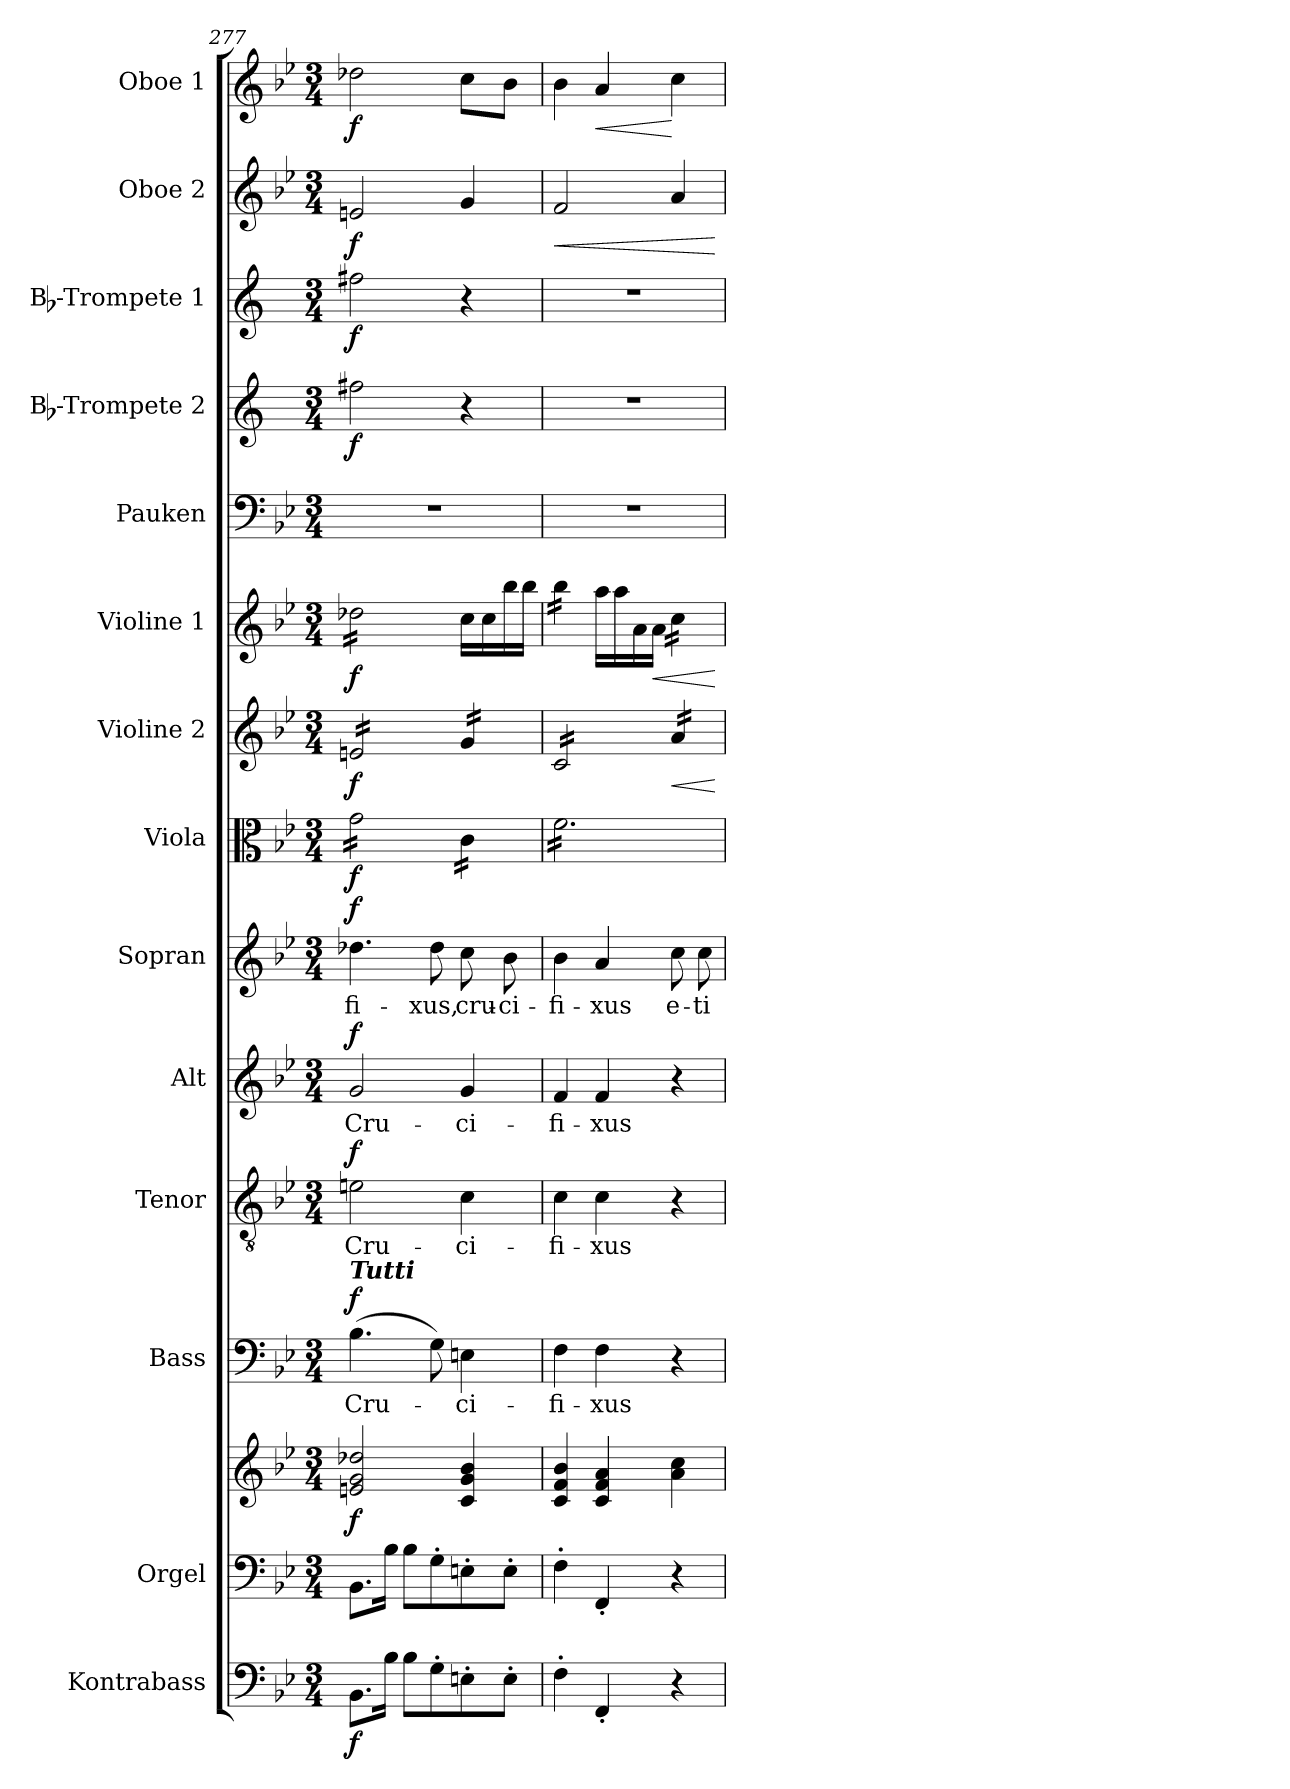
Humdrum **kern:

**kern	**dynam	**kern	**kern	**dynam	**kern	**text	**dynam	**kern	**text	**dynam	**kern	**text	**dynam	**kern	**text	**dynam	**kern	**dynam	**kern	**dynam	**kern	**dynam	**kern	**kern	**dynam	**kern	**dynam	**kern	**dynam	**kern	**dynam
*part14	*part14	*part13	*part13	*part13	*part12	*part12	*part12	*part11	*part11	*part11	*part10	*part10	*part10	*part9	*part9	*part9	*part8	*part8	*part7	*part7	*part6	*part6	*part5	*part4	*part4	*part3	*part3	*part2	*part2	*part1	*part1
*staff15	*staff15	*staff14	*staff13	*staff13/14	*staff12	*staff12	*staff12	*staff11	*staff11	*staff11	*staff10	*staff10	*staff10	*staff9	*staff9	*staff9	*staff8	*staff8	*staff7	*staff7	*staff6	*staff6	*staff5	*staff4	*staff4	*staff3	*staff3	*staff2	*staff2	*staff1	*staff1
*I"Kontrabass	*	*I"Orgel	*	*	*I"Bass	*	*	*I"Tenor	*	*	*I"Alt	*	*	*I"Sopran	*	*	*I"Viola	*	*I"Violine 2	*	*I"Violine 1	*	*I"Pauken	*I"Bb-Trompete 2	*	*I"Bb-Trompete 1	*	*I"Oboe 2	*	*I"Oboe 1	*
*I'Kb.	*	*I'Org.	*	*	*I'B.	*	*	*I'T.	*	*	*I'A.	*	*	*I'S.	*	*	*I'Vla.	*	*I'Vl. 2	*	*I'Vl. 1	*	*I'Pk.	*I'Bb Trp. 2	*	*I'Bb Trp. 1	*	*I'Ob. 2	*	*I'Ob. 1	*
*clefF4	*	*clefF4	*clefG2	*	*clefF4	*	*	*clefGv2	*	*	*clefG2	*	*	*clefG2	*	*	*clefC3	*	*clefG2	*	*clefG2	*	*clefF4	*clefG2	*	*clefG2	*	*clefG2	*	*clefG2	*
*ITrd7c12	*	*	*	*	*	*	*	*	*	*	*	*	*	*	*	*	*	*	*	*	*	*	*	*ITrd1c2	*	*ITrd1c2	*	*	*	*	*
*k[b-e-]	*	*k[b-e-]	*k[b-e-]	*	*k[b-e-]	*	*	*k[b-e-]	*	*	*k[b-e-]	*	*	*k[b-e-]	*	*	*k[b-e-]	*	*k[b-e-]	*	*k[b-e-]	*	*k[b-e-]	*k[b-e-]	*	*k[b-e-]	*	*k[b-e-]	*	*k[b-e-]	*
*B-:	*	*B-:	*B-:	*	*B-:	*	*	*B-:	*	*	*B-:	*	*	*B-:	*	*	*B-:	*	*B-:	*	*B-:	*	*B-:	*B-:	*	*B-:	*	*B-:	*	*B-:	*
*M3/4	*	*M3/4	*M3/4	*	*M3/4	*	*	*M3/4	*	*	*M3/4	*	*	*M3/4	*	*	*M3/4	*	*M3/4	*	*M3/4	*	*M3/4	*M3/4	*	*M3/4	*	*M3/4	*	*M3/4	*
=277	=277	=277	=277	=277	=277	=277	=277	=277	=277	=277	=277	=277	=277	=277	=277	=277	=277	=277	=277	=277	=277	=277	=277	=277	=277	=277	=277	=277	=277	=277	=277
!	!	!	!	!	!LO:TX:a:Bi:t=Tutti	!	!	!	!	!	!	!	!	!	!	!	!	!	!	!	!	!	!	!	!	!	!	!	!	!	!
!	!LO:DY:b	!	!	!LO:DY:b	!	!LO:LY:b	!LO:DY:a	!	!LO:LY:b	!LO:DY:a	!	!LO:LY:b	!LO:DY:a	!	!LO:LY:b	!LO:DY:a	!	!LO:DY:b	!	!LO:DY:b	!	!LO:DY:b	!	!	!LO:DY:b	!	!LO:DY:b	!	!LO:DY:b	!	!LO:DY:b
*	*	*	*	*	*	*	*	*	*	*	*	*	*	*	*	*	*tremolo	*	*	*	*	*	*	*	*	*	*	*	*	*	*
*	*	*	*	*	*	*	*	*	*	*	*	*	*	*	*	*	*	*	*tremolo	*	*	*	*	*	*	*	*	*	*	*	*
*	*	*	*	*	*	*	*	*	*	*	*	*	*	*	*	*	*	*	*	*	*tremolo	*	*	*	*	*	*	*	*	*	*
8.BBB-\L	f	8.BB-\L	2en/ 2g/ 2dd-X/	f	(>4.B-\	Cru-	f	2en\	Cru-	f	2g/	Cru-	f	4.dd-X\	-fi-	f	16g\LL	f	16en/LL	f	16dd-X\LL	f	2.r	2een\	f	2een\	f	2en/	f	2dd-X\	f
.	.	.	.	.	.	.	.	.	.	.	.	.	.	.	.	.	16g\	.	16en/	.	16dd-X\	.	.	.	.	.	.	.	.	.	.
.	.	.	.	.	.	.	.	.	.	.	.	.	.	.	.	.	16g\	.	16en/	.	16dd-X\	.	.	.	.	.	.	.	.	.	.
16BB-\Jk	.	16B-\Jk	.	.	.	.	.	.	.	.	.	.	.	.	.	.	16g\	.	16en/	.	16dd-X\	.	.	.	.	.	.	.	.	.	.
8BB-\L	.	8B-\L	.	.	.	.	.	.	.	.	.	.	.	.	.	.	16g\	.	16en/	.	16dd-X\	.	.	.	.	.	.	.	.	.	.
.	.	.	.	.	.	.	.	.	.	.	.	.	.	.	.	.	16g\	.	16en/	.	16dd-X\	.	.	.	.	.	.	.	.	.	.
!	!	!	!	!	!	!	!	!	!	!	!	!	!	!	!LO:LY:b	!	!	!	!	!	!	!	!	!	!	!	!	!	!	!	!
8GG'>\	.	8G'>\	.	.	8G\)	.	.	.	.	.	.	.	.	8dd-\	-xus,	.	16g\	.	16en/	.	16dd-X\	.	.	.	.	.	.	.	.	.	.
.	.	.	.	.	.	.	.	.	.	.	.	.	.	.	.	.	16g\JJ	.	16en/JJ	.	16dd-X\JJ	.	.	.	.	.	.	.	.	.	.
*	*	*	*	*	*	*	*	*	*	*	*	*	*	*	*	*	*	*	*	*	*Xtremolo	*	*	*	*	*	*	*	*	*	*
!	!	!	!	!	!	!LO:LY:b	!	!	!LO:LY:b	!	!	!LO:LY:b	!	!	!LO:LY:b	!	!	!	!	!	!	!	!	!	!	!	!	!	!	!	!
8EEn'>\	.	8En'>\	4c/ 4g/ 4b-/	.	4En\	-ci-	.	4c\	-ci-	.	4g/	-ci-	.	8cc\	cru-	.	16c\LL	.	16g/LL	.	16cc\LL	.	.	4r	.	4r	.	4g/	.	8cc\L	.
.	.	.	.	.	.	.	.	.	.	.	.	.	.	.	.	.	16c\	.	16g/	.	16cc\	.	.	.	.	.	.	.	.	.	.
!	!	!	!	!	!	!	!	!	!	!	!	!	!	!	!LO:LY:b	!	!	!	!	!	!	!	!	!	!	!	!	!	!	!	!
8EE'>\J	.	8E'>\J	.	.	.	.	.	.	.	.	.	.	.	8b-\	-ci-	.	16c\	.	16g/	.	16bb-\	.	.	.	.	.	.	.	.	8b-\J	.
.	.	.	.	.	.	.	.	.	.	.	.	.	.	.	.	.	16c\JJ	.	16g/JJ	.	16bb-\JJ	.	.	.	.	.	.	.	.	.	.
=278	=278	=278	=278	=278	=278	=278	=278	=278	=278	=278	=278	=278	=278	=278	=278	=278	=278	=278	=278	=278	=278	=278	=278	=278	=278	=278	=278	=278	=278	=278	=278
!	!	!	!	!	!	!LO:LY:b	!	!	!LO:LY:b	!	!	!LO:LY:b	!	!	!LO:LY:b	!	!	!	!	!	!	!	!	!	!	!	!	!	!LO:HP:b	!	!
*	*	*	*	*	*	*	*	*	*	*	*	*	*	*	*	*	*	*	*	*	*tremolo	*	*	*	*	*	*	*	*	*	*
4FF'>\	.	4F'>\	4c/ 4f/ 4b-/	.	4F\	-fi-	.	4c\	-fi-	.	4f/	-fi-	.	4b-\	-fi-	.	16f\LL	.	16c/LL	.	16bb-\LL	.	2.r	2.r	.	2.r	.	2f/	<	4b-\	.
.	.	.	.	.	.	.	.	.	.	.	.	.	.	.	.	.	16f\	.	16c/	.	16bb-\	.	.	.	.	.	.	.	.	.	.
.	.	.	.	.	.	.	.	.	.	.	.	.	.	.	.	.	16f\	.	16c/	.	16bb-\	.	.	.	.	.	.	.	.	.	.
.	.	.	.	.	.	.	.	.	.	.	.	.	.	.	.	.	16f\	.	16c/	.	16bb-\JJ	.	.	.	.	.	.	.	.	.	.
*	*	*	*	*	*	*	*	*	*	*	*	*	*	*	*	*	*	*	*	*	*Xtremolo	*	*	*	*	*	*	*	*	*	*
!	!	!	!	!	!	!LO:LY:b	!	!	!LO:LY:b	!	!	!LO:LY:b	!	!	!LO:LY:b	!	!	!	!	!	!	!	!	!	!	!	!	!	!	!	!LO:HP:b
4FFF'</	.	4FF'</	4c/ 4f/ 4a/	.	4F\	-xus	.	4c\	-xus	.	4f/	-xus	.	4a/	-xus	.	16f\	.	16c/	.	16aa\LL	.	.	.	.	.	.	.	.	4a/	<
.	.	.	.	.	.	.	.	.	.	.	.	.	.	.	.	.	16f\	.	16c/	.	16aa\	.	.	.	.	.	.	.	.	.	.
.	.	.	.	.	.	.	.	.	.	.	.	.	.	.	.	.	16f\	.	16c/	.	16a\	.	.	.	.	.	.	.	.	.	.
!	!	!	!	!	!	!	!	!	!	!	!	!	!	!	!	!	!	!	!	!	!	!LO:HP:b	!	!	!	!	!	!	!	!	!
.	.	.	.	.	.	.	.	.	.	.	.	.	.	.	.	.	16f\	.	16c/JJ	.	16a\JJ	<	.	.	.	.	.	.	.	.	.
!	!	!	!	!	!	!	!	!	!	!	!	!	!	!	!LO:LY:b	!	!	!	!	!LO:HP:b	!	!	!	!	!	!	!	!	!	!	!
*	*	*	*	*	*	*	*	*	*	*	*	*	*	*	*	*	*	*	*	*	*tremolo	*	*	*	*	*	*	*	*	*	*
4r	.	4r	4a\ 4cc\	.	4r	.	.	4r	.	.	4r	.	.	8cc\	e-	.	16f\	.	16a/LL	<	16cc\LL	.	.	.	.	.	.	4a/	.	4cc\	[
.	.	.	.	.	.	.	.	.	.	.	.	.	.	.	.	.	16f\	.	16a/	.	16cc\	.	.	.	.	.	.	.	.	.	.
!	!	!	!	!	!	!	!	!	!	!	!	!	!	!	!LO:LY:b	!	!	!	!	!	!	!	!	!	!	!	!	!	!	!	!
.	.	.	.	.	.	.	.	.	.	.	.	.	.	8cc\	-ti-	.	16f\	.	16a/	.	16cc\	.	.	.	.	.	.	.	.	.	.
.	.	.	.	.	.	.	.	.	.	.	.	.	.	.	.	.	16f\JJ	.	16a/JJ	.	16cc\JJ	.	.	.	.	.	.	.	.	.	.
*	*	*	*	*	*	*	*	*	*	*	*	*	*	*	*	*	*	*	*	*	*Xtremolo	*	*	*	*	*	*	*	*	*	*
*	*	*	*	*	*	*	*	*	*	*	*	*	*	*	*	*	*	*	*Xtremolo	*	*	*	*	*	*	*	*	*	*	*	*
*	*	*	*	*	*	*	*	*	*	*	*	*	*	*	*	*	*Xtremolo	*	*	*	*	*	*	*	*	*	*	*	*	*	*
.	.	.	.	.	.	.	.	.	.	.	.	.	.	.	.	.	.	.	.	[	.	[	.	.	.	.	.	.	[	.	.
=	=	=	=	=	=	=	=	=	=	=	=	=	=	=	=	=	=	=	=	=	=	=	=	=	=	=	=	=	=	=	=
*-	*-	*-	*-	*-	*-	*-	*-	*-	*-	*-	*-	*-	*-	*-	*-	*-	*-	*-	*-	*-	*-	*-	*-	*-	*-	*-	*-	*-	*-	*-	*-
